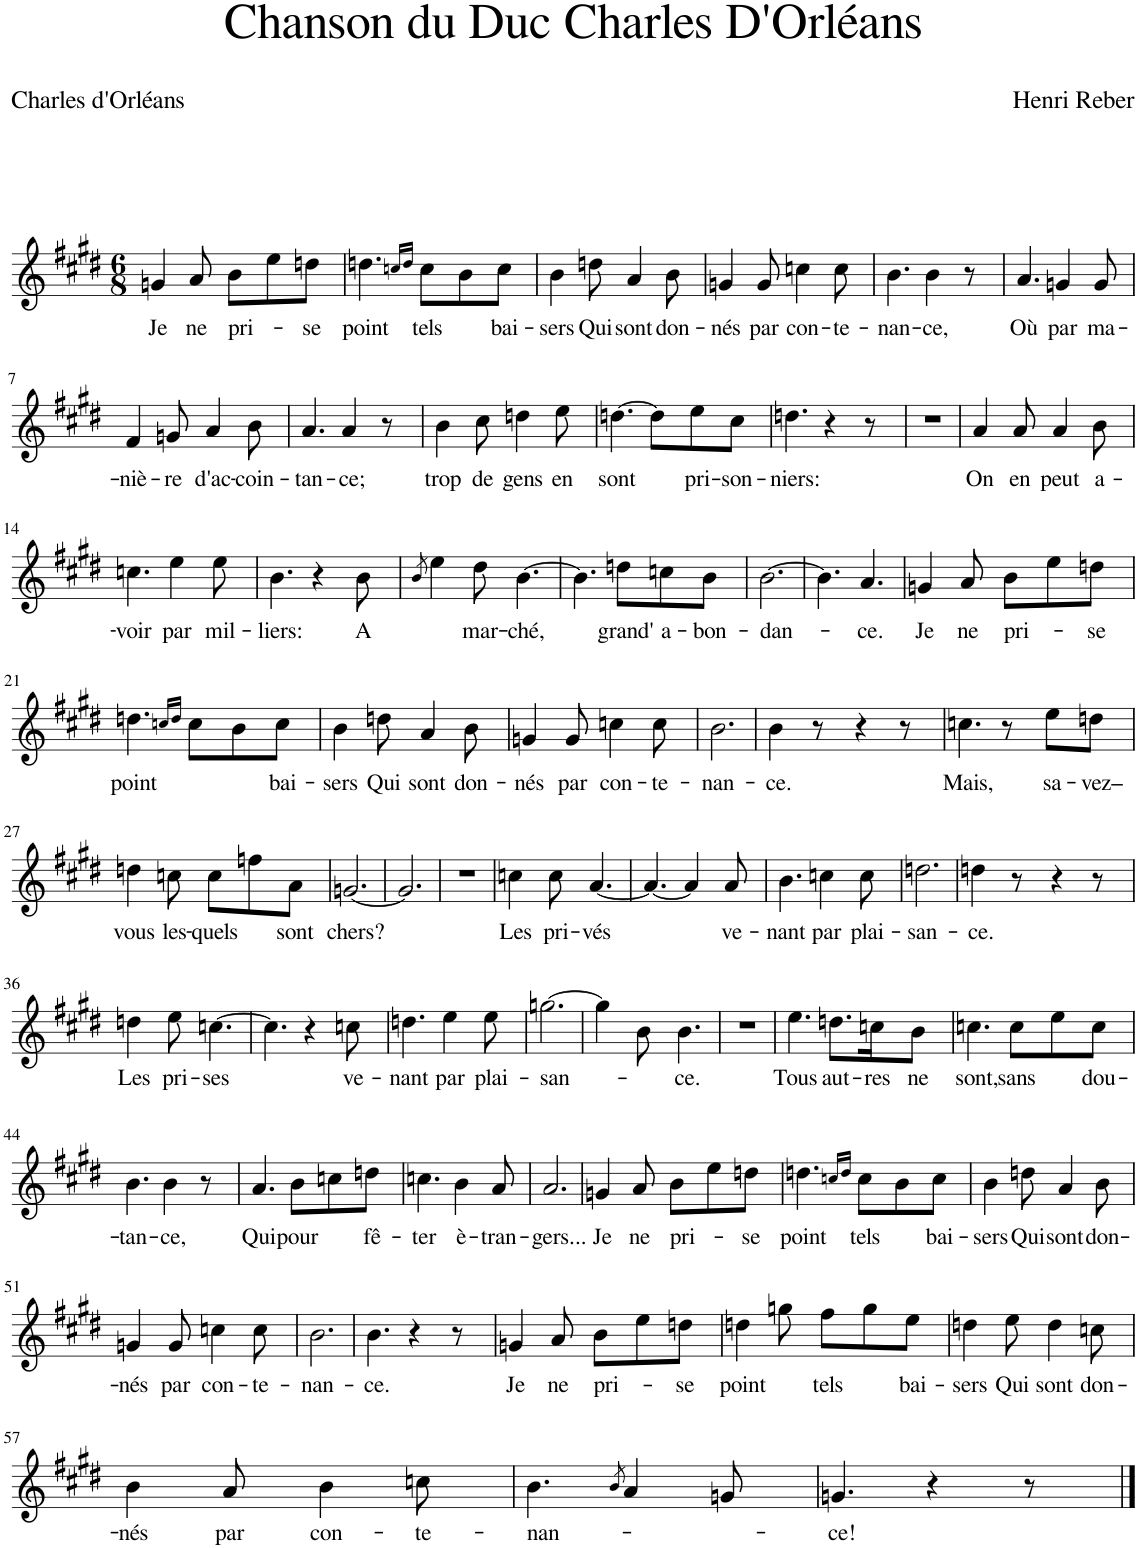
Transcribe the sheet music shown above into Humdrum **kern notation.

**kern	**text
*part1	*part1
*staff1	*staff1
*I"Piano	*
*I'Pno	*
*clefG2	*
*k[f#c#g#d#]	*
*M6/8	*
=1	=1
!	!LO:LY:b
4gn/	Je
!	!LO:LY:b
8a/	ne
!	!LO:LY:b
8b\L	pri-
8ee\	.
!	!LO:LY:b
8ddn\J	-se
=2	=2
!	!LO:LY:b
4.ddn\	point
16qccn/LL	.
16qdd/JJ	.
!	!LO:LY:b
8cc\L	tels
8b\	.
!	!LO:LY:b
8cc\J	bai-
=3	=3
!	!LO:LY:b
4b\	-sers
!	!LO:LY:b
8ddn\	Qui
!	!LO:LY:b
4a/	sont
!	!LO:LY:b
8b\	don-
=4	=4
!	!LO:LY:b
4gn/	-nés
!	!LO:LY:b
8g/	par
!	!LO:LY:b
4ccn\	con-
!	!LO:LY:b
8cc\	-te-
=5	=5
!	!LO:LY:b
4.b\	-nan-
!	!LO:LY:b
4b\	-ce,
8r	.
=6	=6
!	!LO:LY:b
4.a/	Où
!	!LO:LY:b
4gn/	par
!	!LO:LY:b
8g/	ma-
!!LO:LB:g=z
=7	=7
!	!LO:LY:b
4f#/	-niè-
!	!LO:LY:b
8gn/	-re
!	!LO:LY:b
4a/	d'ac-
!	!LO:LY:b
8b\	-coin-
=8	=8
!	!LO:LY:b
4.a/	-tan-
!	!LO:LY:b
4a/	-ce;
8r	.
=9	=9
!	!LO:LY:b
4b\	trop
!	!LO:LY:b
8cc#\	de
!	!LO:LY:b
4ddn\	gens
!	!LO:LY:b
8ee\	en
=10	=10
!	!LO:LY:b
[4.ddn\	sont
8dd\L]	.
!	!LO:LY:b
8ee\	pri-
!	!LO:LY:b
8cc#\J	-son-
=11	=11
!	!LO:LY:b
4.ddn\	-niers:
4r	.
8r	.
=12	=12
2.r	.
=13	=13
!	!LO:LY:b
4a/	On
!	!LO:LY:b
8a/	en
!	!LO:LY:b
4a/	peut
!	!LO:LY:b
8b\	a-
!!LO:LB:g=z
=14	=14
!	!LO:LY:b
4.ccn\	-voir
!	!LO:LY:b
4ee\	par
!	!LO:LY:b
8ee\	mil-
=15	=15
!	!LO:LY:b
4.b\	-liers:
4r	.
!	!LO:LY:b
8b\	A
=16	=16
8qb/	.
4ee\	.
!	!LO:LY:b
8dd#\	mar-
!	!LO:LY:b
[4.b\	-ché,
=17	=17
4.b\]	.
!	!LO:LY:b
8ddn\L	grand'
!	!LO:LY:b
8ccn\	a-
!	!LO:LY:b
8b\J	-bon-
=18	=18
!	!LO:LY:b
[2.b\	-dan-
=19	=19
4.b\]	.
!	!LO:LY:b
4.a/	-ce.
=20	=20
!	!LO:LY:b
4gn/	Je
!	!LO:LY:b
8a/	ne
!	!LO:LY:b
8b\L	pri-
8ee\	.
!	!LO:LY:b
8ddn\J	-se
!!LO:LB:g=z
=21	=21
!	!LO:LY:b
4.ddn\	point
16qccn/LL	.
16qdd/JJ	.
8cc\L	.
8b\	.
!	!LO:LY:b
8cc\J	bai-
=22	=22
!	!LO:LY:b
4b\	-sers
!	!LO:LY:b
8ddn\	Qui
!	!LO:LY:b
4a/	sont
!	!LO:LY:b
8b\	don-
=23	=23
!	!LO:LY:b
4gn/	-nés
!	!LO:LY:b
8g/	par
!	!LO:LY:b
4ccn\	con-
!	!LO:LY:b
8cc\	-te-
=24	=24
!	!LO:LY:b
2.b\	-nan-
=25	=25
!	!LO:LY:b
4b\	-ce.
8r	.
4r	.
8r	.
=26	=26
!	!LO:LY:b
4.ccn\	Mais,
8r	.
!	!LO:LY:b
8ee\L	sa-
!	!LO:LY:b
8ddn\J	-vez–
!!LO:LB:g=z
=27	=27
!	!LO:LY:b
4ddn\	vous
!	!LO:LY:b
8ccn\	les-
!	!LO:LY:b
8cc\L	-quels
8ffn\	.
!	!LO:LY:b
8a\J	sont
=28	=28
!	!LO:LY:b
[2.gn/	chers?
=29	=29
2.g/]	.
=30	=30
2.r	.
=31	=31
!	!LO:LY:b
4ccn\	Les
!	!LO:LY:b
8cc\	pri-
!	!LO:LY:b
[4.a/	-vés
=32	=32
4.a/_	.
4a/]	.
!	!LO:LY:b
8a/	ve-
=33	=33
!	!LO:LY:b
4.b\	-nant
!	!LO:LY:b
4ccn\	par
!	!LO:LY:b
8cc\	plai-
=34	=34
!	!LO:LY:b
2.ddn\	-san-
=35	=35
!	!LO:LY:b
4ddn\	-ce.
8r	.
4r	.
8r	.
!!LO:LB:g=z
=36	=36
!	!LO:LY:b
4ddn\	Les
!	!LO:LY:b
8ee\	pri-
!	!LO:LY:b
[4.ccn\	-ses
=37	=37
4.cc\]	.
4r	.
!	!LO:LY:b
8ccn\	ve-
=38	=38
!	!LO:LY:b
4.ddn\	-nant
!	!LO:LY:b
4ee\	par
!	!LO:LY:b
8ee\	plai-
=39	=39
!	!LO:LY:b
[2.ggn\	-san-
=40	=40
4gg\]	.
8b\	.
!	!LO:LY:b
4.b\	-ce.
=41	=41
2.r	.
=42	=42
!	!LO:LY:b
4.ee\	Tous
!	!LO:LY:b
8.ddn\L	aut-
!	!LO:LY:b
16ccn\K	-res
!	!LO:LY:b
8b\J	ne
=43	=43
!	!LO:LY:b
4.ccn\	sont,
!	!LO:LY:b
8cc\L	sans
8ee\	.
!	!LO:LY:b
8cc\J	dou-
!!LO:LB:g=z
=44	=44
!	!LO:LY:b
4.b\	-tan-
!	!LO:LY:b
4b\	-ce,
8r	.
=45	=45
!	!LO:LY:b
4.a/	Qui
!	!LO:LY:b
8b\L	pour
8ccn\	.
!	!LO:LY:b
8ddn\J	fê-
=46	=46
!	!LO:LY:b
4.ccn\	-ter
!	!LO:LY:b
4b\	è-
!	!LO:LY:b
8a/	-tran-
=47	=47
!	!LO:LY:b
2.a/	-gers...
=48	=48
!	!LO:LY:b
4gn/	Je
!	!LO:LY:b
8a/	ne
!	!LO:LY:b
8b\L	pri-
8ee\	.
!	!LO:LY:b
8ddn\J	-se
=49	=49
!	!LO:LY:b
4.ddn\	point
16qccn/LL	.
16qdd/JJ	.
!	!LO:LY:b
8cc\L	tels
8b\	.
!	!LO:LY:b
8cc\J	bai-
=50	=50
!	!LO:LY:b
4b\	-sers
!	!LO:LY:b
8ddn\	Qui
!	!LO:LY:b
4a/	sont
!	!LO:LY:b
8b\	don-
!!LO:LB:g=z
=51	=51
!	!LO:LY:b
4gn/	-nés
!	!LO:LY:b
8g/	par
!	!LO:LY:b
4ccn\	con-
!	!LO:LY:b
8cc\	-te-
=52	=52
!	!LO:LY:b
2.b\	-nan-
=53	=53
!	!LO:LY:b
4.b\	-ce.
4r	.
8r	.
=54	=54
!	!LO:LY:b
4gn/	Je
!	!LO:LY:b
8a/	ne
!	!LO:LY:b
8b\L	pri-
8ee\	.
!	!LO:LY:b
8ddn\J	-se
=55	=55
!	!LO:LY:b
4ddn\	point
8ggn\	.
!	!LO:LY:b
8ff#\L	tels
8gg\	.
!	!LO:LY:b
8ee\J	bai-
=56	=56
!	!LO:LY:b
4ddn\	-sers
!	!LO:LY:b
8ee\	Qui
!	!LO:LY:b
4dd\	sont
!	!LO:LY:b
8ccn\	don-
!!LO:LB:g=z
=57	=57
!	!LO:LY:b
4b\	-nés
!	!LO:LY:b
8a/	par
!	!LO:LY:b
4b\	con-
!	!LO:LY:b
8ccn\	-te-
=58	=58
!	!LO:LY:b
4.b\	-nan-
8qb/	.
4a/	.
8gn/	.
=59	=59
!	!LO:LY:b
4.gn/	-ce!
4r	.
8r	.
==	==
*-	*-
